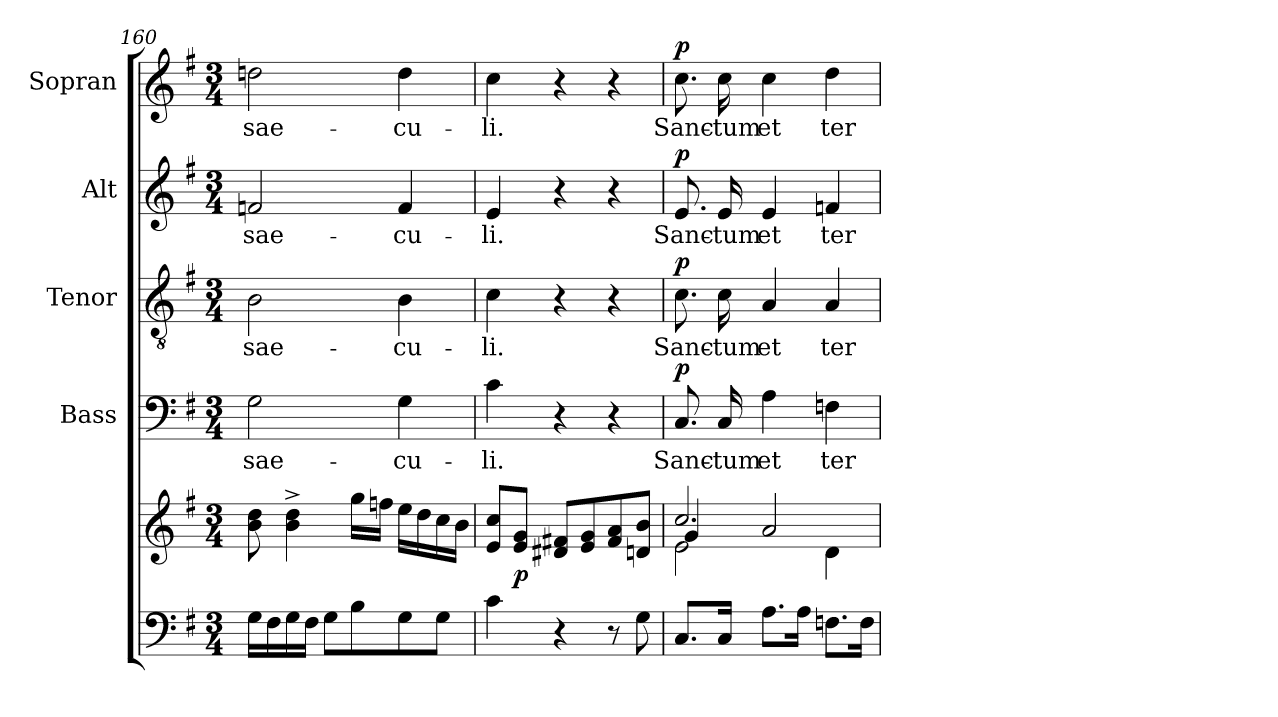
**kern	**kern	**dynam	**kern	**text	**dynam	**kern	**text	**dynam	**kern	**text	**dynam	**kern	**text	**dynam
*part5	*part5	*part5	*part4	*part4	*part4	*part3	*part3	*part3	*part2	*part2	*part2	*part1	*part1	*part1
*staff6	*staff5	*staff5/6	*staff4	*staff4	*staff4	*staff3	*staff3	*staff3	*staff2	*staff2	*staff2	*staff1	*staff1	*staff1
*	*	*	*I"Bass	*	*	*I"Tenor	*	*	*I"Alt	*	*	*I"Sopran	*	*
*	*	*	*I'B.	*	*	*I'T.	*	*	*I'A.	*	*	*I'S.	*	*
*clefF4	*clefG2	*	*clefF4	*	*	*clefGv2	*	*	*clefG2	*	*	*clefG2	*	*
*k[f#]	*k[f#]	*	*k[f#]	*	*	*k[f#]	*	*	*k[f#]	*	*	*k[f#]	*	*
*G:	*G:	*	*G:	*	*	*G:	*	*	*G:	*	*	*G:	*	*
*M3/4	*M3/4	*	*M3/4	*	*	*M3/4	*	*	*M3/4	*	*	*M3/4	*	*
=160	=160	=160	=160	=160	=160	=160	=160	=160	=160	=160	=160	=160	=160	=160
!	!	!	!	!LO:LY:b	!	!	!LO:LY:b	!	!	!LO:LY:b	!	!	!LO:LY:b	!
16G\LL	8b\ 8dd\	.	2G\	sae-	.	2B\	sae-	.	2fn/	sae-	.	2ddn\	sae-	.
16F#\	.	.	.	.	.	.	.	.	.	.	.	.	.	.
16G\	4b\^> 4dd\^>	.	.	.	.	.	.	.	.	.	.	.	.	.
16F#\JJ	.	.	.	.	.	.	.	.	.	.	.	.	.	.
8G\L	.	.	.	.	.	.	.	.	.	.	.	.	.	.
8B\	16gg\LL	.	.	.	.	.	.	.	.	.	.	.	.	.
.	16ffn\JJ	.	.	.	.	.	.	.	.	.	.	.	.	.
!	!	!	!	!LO:LY:b	!	!	!LO:LY:b	!	!	!LO:LY:b	!	!	!LO:LY:b	!
8G\	16ee\LL	.	4G\	-cu-	.	4B\	-cu-	.	4f/	-cu-	.	4dd\	-cu-	.
.	16dd\	.	.	.	.	.	.	.	.	.	.	.	.	.
8G\J	16cc\	.	.	.	.	.	.	.	.	.	.	.	.	.
.	16b\JJ	.	.	.	.	.	.	.	.	.	.	.	.	.
=161	=161	=161	=161	=161	=161	=161	=161	=161	=161	=161	=161	=161	=161	=161
!	!	!	!	!LO:LY:b	!	!	!LO:LY:b	!	!	!LO:LY:b	!	!	!LO:LY:b	!
4c\	8e/ 8cc/L	.	4c\	-li.	.	4c\	-li.	.	4e/	-li.	.	4cc\	-li.	.
!	!	!LO:DY:b	!	!	!	!	!	!	!	!	!	!	!	!
.	8e/ 8g/J	p	.	.	.	.	.	.	.	.	.	.	.	.
4r	8d#X/ 8f#X/L	.	4r	.	.	4r	.	.	4r	.	.	4r	.	.
.	8e/ 8g/	.	.	.	.	.	.	.	.	.	.	.	.	.
8r	8f#/ 8a/	.	4r	.	.	4r	.	.	4r	.	.	4r	.	.
8G\	8dn/ 8b/J	.	.	.	.	.	.	.	.	.	.	.	.	.
!!LO:PB:g=z
=162	=162	=162	=162	=162	=162	=162	=162	=162	=162	=162	=162	=162	=162	=162
*	*^	*	*	*	*	*	*	*	*	*	*	*	*	*
*	*	*^	*	*	*	*	*	*	*	*	*	*	*	*	*
!	!	!	!	!	!	!LO:LY:b	!LO:DY:a	!	!LO:LY:b	!LO:DY:a	!	!LO:LY:b	!LO:DY:a	!	!LO:LY:b	!LO:DY:a
8.C/L	2.cc/	2e\	4g/	.	8.C/	Sanc-	p	8.c\	Sanc-	p	8.e/	Sanc-	p	8.cc\	Sanc-	p
!	!	!	!	!	!	!LO:LY:b	!	!	!LO:LY:b	!	!	!LO:LY:b	!	!	!LO:LY:b	!
16C/Jk	.	.	.	.	16C/	-tum	.	16c\	-tum	.	16e/	-tum	.	16cc\	-tum	.
!	!	!	!	!	!	!LO:LY:b	!	!	!LO:LY:b	!	!	!LO:LY:b	!	!	!LO:LY:b	!
8.A\L	.	.	2a/	.	4A\	et	.	4A/	et	.	4e/	et	.	4cc\	et	.
16A\Jk	.	.	.	.	.	.	.	.	.	.	.	.	.	.	.	.
!	!	!	!	!	!	!LO:LY:b	!	!	!LO:LY:b	!	!	!LO:LY:b	!	!	!LO:LY:b	!
8.Fn\L	.	4d\	.	.	4Fn\	ter-	.	4A/	ter-	.	4fn/	ter-	.	4dd\	ter-	.
16F\Jk	.	.	.	.	.	.	.	.	.	.	.	.	.	.	.	.
*	*v	*v	*v	*	*	*	*	*	*	*	*	*	*	*	*	*
=	=	=	=	=	=	=	=	=	=	=	=	=	=	=
*-	*-	*-	*-	*-	*-	*-	*-	*-	*-	*-	*-	*-	*-	*-
